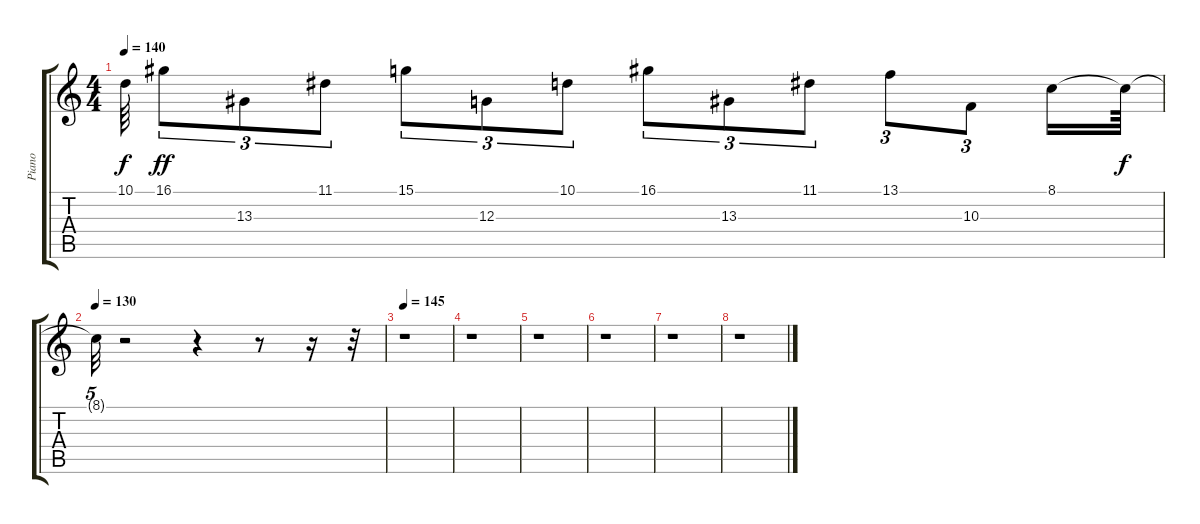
\track ("Piano" "Piano") {instrument brightacousticpiano}
\staff {score tabs}
\tuning (E4 B3 G3 D3 A2 E2) {hide}
\ts (4 4)
\tempo 140
\clef g2
\ks c
10.1{t}.64{dy f} 16.1.8{tu (3 2) dy ff} 13.3.8{tu (3 2)} 11.1.8{tu (3 2)} 15.1.8{tu (3 2)} 12.3.8{tu (3 2)} 10.1.8{tu (3 2)} 16.1.8{tu (3 2)} 13.3.8{tu (3 2)} 11.1.8{tu (3 2)} 13.1.8{tu (3 2)} 10.3.8{tu (3 2)} 8.1.16 8.1{t}.64{dy f} |
\tempo 130
8.1{t}.32{tu (5 4)} r.2 r.4 r.8 r.16 r.32 |
\tempo 145
r.1 |
r.1 |
r.1 |
r.1 |
r.1 |
r.1
